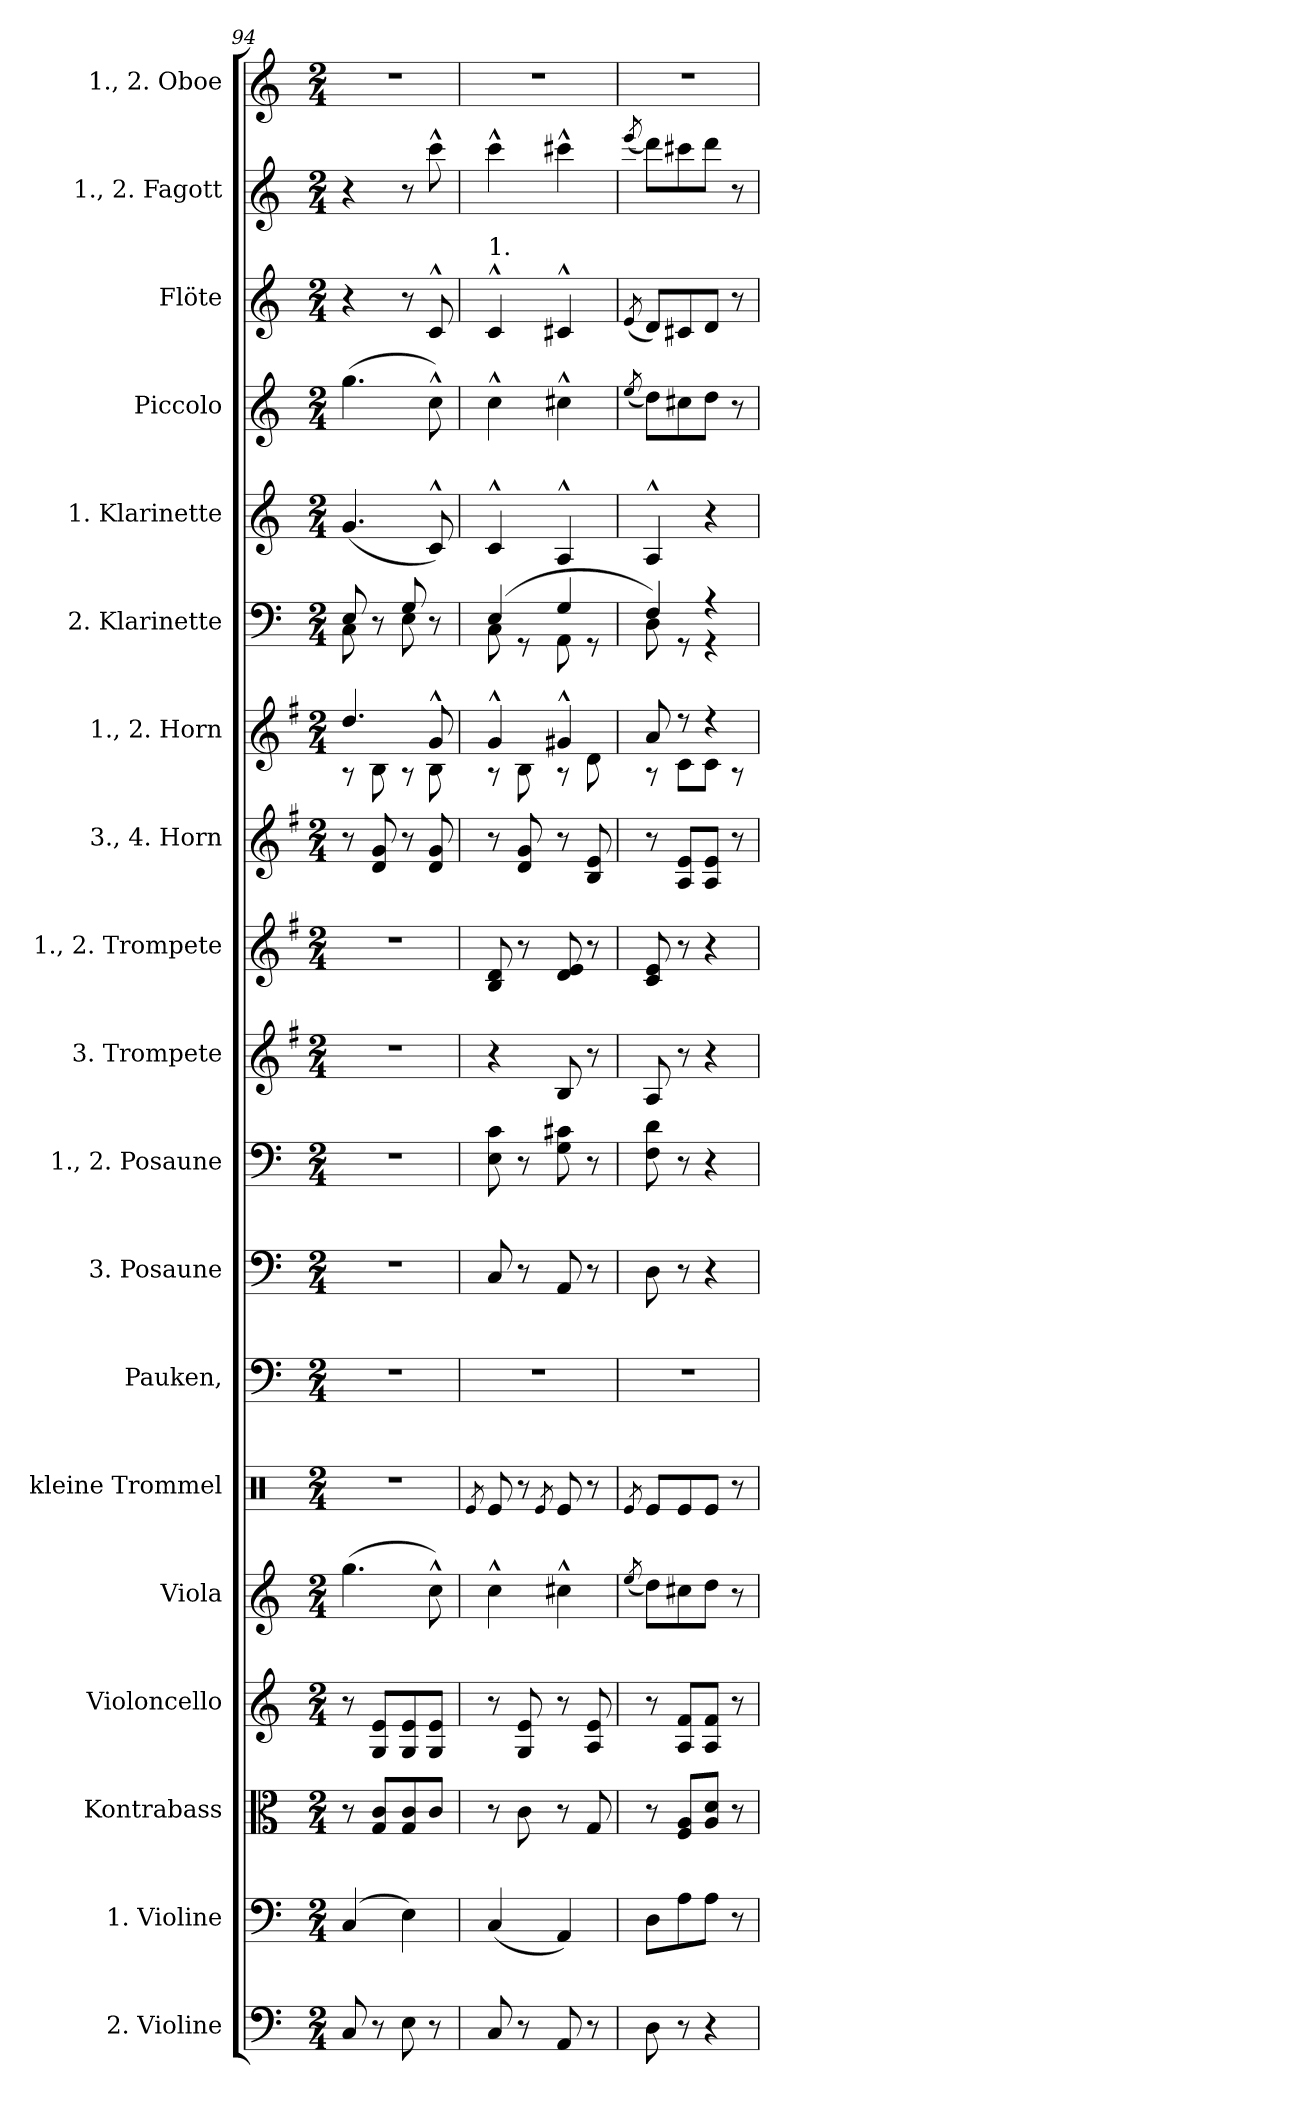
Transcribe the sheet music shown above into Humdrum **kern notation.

**kern	**kern	**kern	**kern	**kern	**kern	**kern	**kern	**kern	**kern	**kern	**kern	**kern	**kern	**kern	**kern	**kern	**kern	**kern
*part19	*part18	*part17	*part16	*part15	*part14	*part13	*part12	*part11	*part10	*part9	*part8	*part7	*part6	*part5	*part4	*part3	*part2	*part1
*staff19	*staff18	*staff17	*staff16	*staff15	*staff14	*staff13	*staff12	*staff11	*staff10	*staff9	*staff8	*staff7	*staff6	*staff5	*staff4	*staff3	*staff2	*staff1
*I"2. Violine	*I"1. Violine	*I"Kontrabass	*I"Violoncello	*I"Viola	*I"kleine Trommel	*I"Pauken,	*I"3. Posaune	*I"1., 2. Posaune	*I"3. Trompete	*I"1., 2. Trompete	*I"3., 4. Horn	*I"1., 2. Horn	*I"2. Klarinette	*I"1. Klarinette	*I"Piccolo	*I"Flöte	*I"1., 2. Fagott	*I"1., 2. Oboe
*I'2. Vl.	*I'1. Vl.	*I'Kb.	*I'Vc.	*I'Va.	*I'kl. Tr.	*I'Pk.,	*I'3. Pos.	*I'1., 2. Pos.	*I'3. Trp.	*I'1., 2. Trp.	*I'3., 4. Hr.	*I'1., 2.  Hr.	*I'2. Klar.	*I'1. Klar.	*I'Picc.	*I'Fl.	*I'1., 2. Fag.	*I'1., 2. Ob.
*clefF4	*clefF4	*clefC3	*clefG2	*clefG2	*clefX	*clefF4	*clefF4	*clefF4	*clefG2	*clefG2	*clefG2	*clefG2	*clefF4	*clefG2	*clefG2	*clefG2	*clefG2	*clefG2
*ITrd7c12	*	*	*	*	*	*	*	*	*ITrd-3c-5	*ITrd-3c-5	*ITrd4c7	*ITrd4c7	*	*ITrd1c2	*ITrd1c2	*	*ITrd-7c-12	*
*k[]	*k[]	*k[]	*k[]	*k[]	*k[]	*k[]	*k[]	*k[]	*k[]	*k[]	*k[]	*k[]	*k[]	*k[b-e-]	*k[b-e-]	*k[]	*k[]	*k[]
*M2/4	*M2/4	*M2/4	*M2/4	*M2/4	*M2/4	*M2/4	*M2/4	*M2/4	*M2/4	*M2/4	*M2/4	*M2/4	*M2/4	*M2/4	*M2/4	*M2/4	*M2/4	*M2/4
=94	=94	=94	=94	=94	=94	=94	=94	=94	=94	=94	=94	=94	=94	=94	=94	=94	=94	=94
*	*	*	*	*	*	*	*	*	*	*	*	*^	*^	*	*	*	*	*
8CC/	(>4C/	8r	8r	(>4.gg\	2r	2r	2r	2r	2r	2r	8r	4.g/	8rA	8E/	8C\	(<4.f/	(>4.ff\	4r	4r	2r
8r	.	8G/ 8c/L	8G/ 8e/L	.	.	.	.	.	.	.	8G/ 8c/	.	8E\	8r	8ryy	.	.	.	.	.
8EE\	4E\)	8G/ 8c/	8G/ 8e/	.	.	.	.	.	.	.	8r	.	8rA	8G/	8E\	.	.	8r	8r	.
8r	.	8c/J	8G/ 8e/J	8cc^^\)	.	.	.	.	.	.	8G/ 8c/	8c^^/	8E\	8r	8ryy	8B-^^/)	8b-^^\)	8c^^/	8cccc^^\	.
!!LO:PB:g=z
=95	=95	=95	=95	=95	=95	=95	=95	=95	=95	=95	=95	=95	=95	=95	=95	=95	=95	=95	=95	=95
.	.	.	.	.	8qRe/	.	.	.	.	.	.	.	.	.	.	.	.	.	.	.
!	!	!	!	!	!	!	!	!	!	!	!	!	!	!	!	!	!	!LO:TX:a:t=1.	!	!
8CC/	(<4C/	8r	8r	4cc^^\	8Re/	2r	8C/	8E\ 8c\	4r	8e/ 8g/	8r	4c^^/	8rA	(>4E/	8C\	4B-^^/	4b-^^\	4c^^/	4cccc^^\	2r
8r	.	8c\	8G/ 8e/	.	8r	.	8r	8r	.	8r	8G/ 8c/	.	8E\	.	8rGG	.	.	.	.	.
.	.	.	.	.	8qRe/	.	.	.	.	.	.	.	.	.	.	.	.	.	.	.
8AAA/	4AA/)	8r	8r	4cc#X^^\	8Re/	.	8AA/	8G\ 8c#X\	8e/	8g/ 8a/	8r	4c#X^^/	8rA	4G/	8AA\	4G^^/	4bn^^\	4c#X^^/	4cccc#X^^\	.
8r	.	8G/	8A/ 8e/	.	8r	.	8r	8r	8r	8r	8E/ 8A/	.	8G\	.	8rGG	.	.	.	.	.
=96	=96	=96	=96	=96	=96	=96	=96	=96	=96	=96	=96	=96	=96	=96	=96	=96	=96	=96	=96	=96
.	.	.	.	(<8qee/	8qRe/	.	.	.	.	.	.	.	.	.	.	.	(<8qdd/	(<8qe/	(<8qeeee/	.
8DD\	8D\L	8r	8r	8dd\L)	8Re/L	2r	8D\	8F\ 8d\	8d/	8f/ 8a/	8r	8d/	8rA	4F/)	8D\	4G^^/	8cc\L)	8d/L)	8dddd\L)	2r
8r	8A\	8F/ 8A/L	8A/ 8f/L	8cc#X\	8Re/	.	8r	8r	8r	8r	8D/ 8A/L	8r	8F\L	.	8rGG	.	8bn\	8c#X/	8cccc#X\	.
4r	8A\J	8A/ 8d/J	8A/ 8f/J	8dd\J	8Re/J	.	4r	4r	4r	4r	8D/ 8A/J	4r	8F\J	4r	4rGG	4r	8cc\J	8d/J	8dddd\J	.
.	8r	8r	8r	8r	8r	.	.	.	.	.	8r	.	8rA	.	.	.	8r	8r	8r	.
*	*	*	*	*	*	*	*	*	*	*	*	*v	*v	*	*	*	*	*	*	*
*	*	*	*	*	*	*	*	*	*	*	*	*	*v	*v	*	*	*	*	*
=	=	=	=	=	=	=	=	=	=	=	=	=	=	=	=	=	=	=
*-	*-	*-	*-	*-	*-	*-	*-	*-	*-	*-	*-	*-	*-	*-	*-	*-	*-	*-
